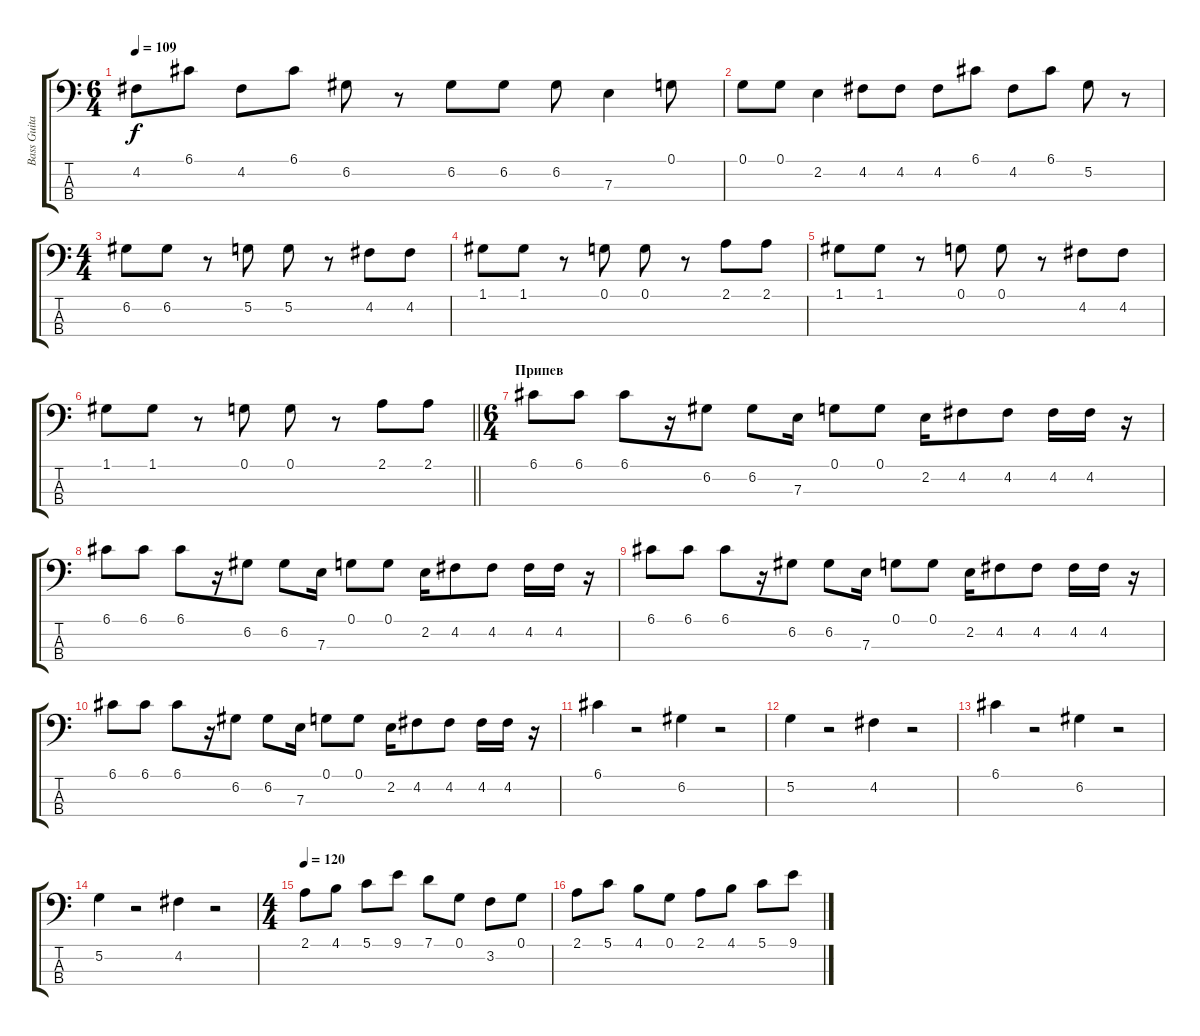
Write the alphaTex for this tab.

\track ("Bass Guitar" "Bass Guita") {instrument electricbassfinger}
\staff {score tabs}
\tuning (G2 D2 A1 E1) {hide}
\ts (6 4)
\tempo 109
\clef f4
\ks c
4.2.8{dy f} 6.1.8 4.2.8 6.1.8 6.2.8 r.8 6.2.8 6.2.8 6.2.8 7.3.4 0.1.8 |
0.1.8 0.1.8 2.2.4 4.2.8 4.2.8 4.2.8 6.1.8 4.2.8 6.1.8 5.2.8 r.8 |
\ts (4 4)
6.2.8 6.2.8 r.8 5.2.8 5.2.8 r.8 4.2.8 4.2.8 |
1.1.8 1.1.8 r.8 0.1.8 0.1.8 r.8 2.1.8 2.1.8 |
1.1.8 1.1.8 r.8 0.1.8 0.1.8 r.8 4.2.8 4.2.8 |
\barLineRight lightlight
1.1.8 1.1.8 r.8 0.1.8 0.1.8 r.8 2.1.8 2.1.8 |
\ts (6 4)
\section ("" "Припев")
6.1.8 6.1.8 6.1.8 r.16 6.2.8 6.2.8 7.3.16 0.1.8 0.1.8 2.2.16 4.2.8 4.2.8 4.2.16 4.2.16 r.16 |
6.1.8 6.1.8 6.1.8 r.16 6.2.8 6.2.8 7.3.16 0.1.8 0.1.8 2.2.16 4.2.8 4.2.8 4.2.16 4.2.16 r.16 |
6.1.8 6.1.8 6.1.8 r.16 6.2.8 6.2.8 7.3.16 0.1.8 0.1.8 2.2.16 4.2.8 4.2.8 4.2.16 4.2.16 r.16 |
6.1.8 6.1.8 6.1.8 r.16 6.2.8 6.2.8 7.3.16 0.1.8 0.1.8 2.2.16 4.2.8 4.2.8 4.2.16 4.2.16 r.16 |
6.1.4 r.2 6.2.4 r.2 |
5.2.4 r.2 4.2.4 r.2 |
6.1.4 r.2 6.2.4 r.2 |
5.2.4 r.2 4.2.4 r.2 |
\ts (4 4)
\tempo 120
2.1.8 4.1.8 5.1.8 9.1.8 7.1.8 0.1.8 3.2.8 0.1.8 |
2.1.8 5.1.8 4.1.8 0.1.8 2.1.8 4.1.8 5.1.8 9.1.8
